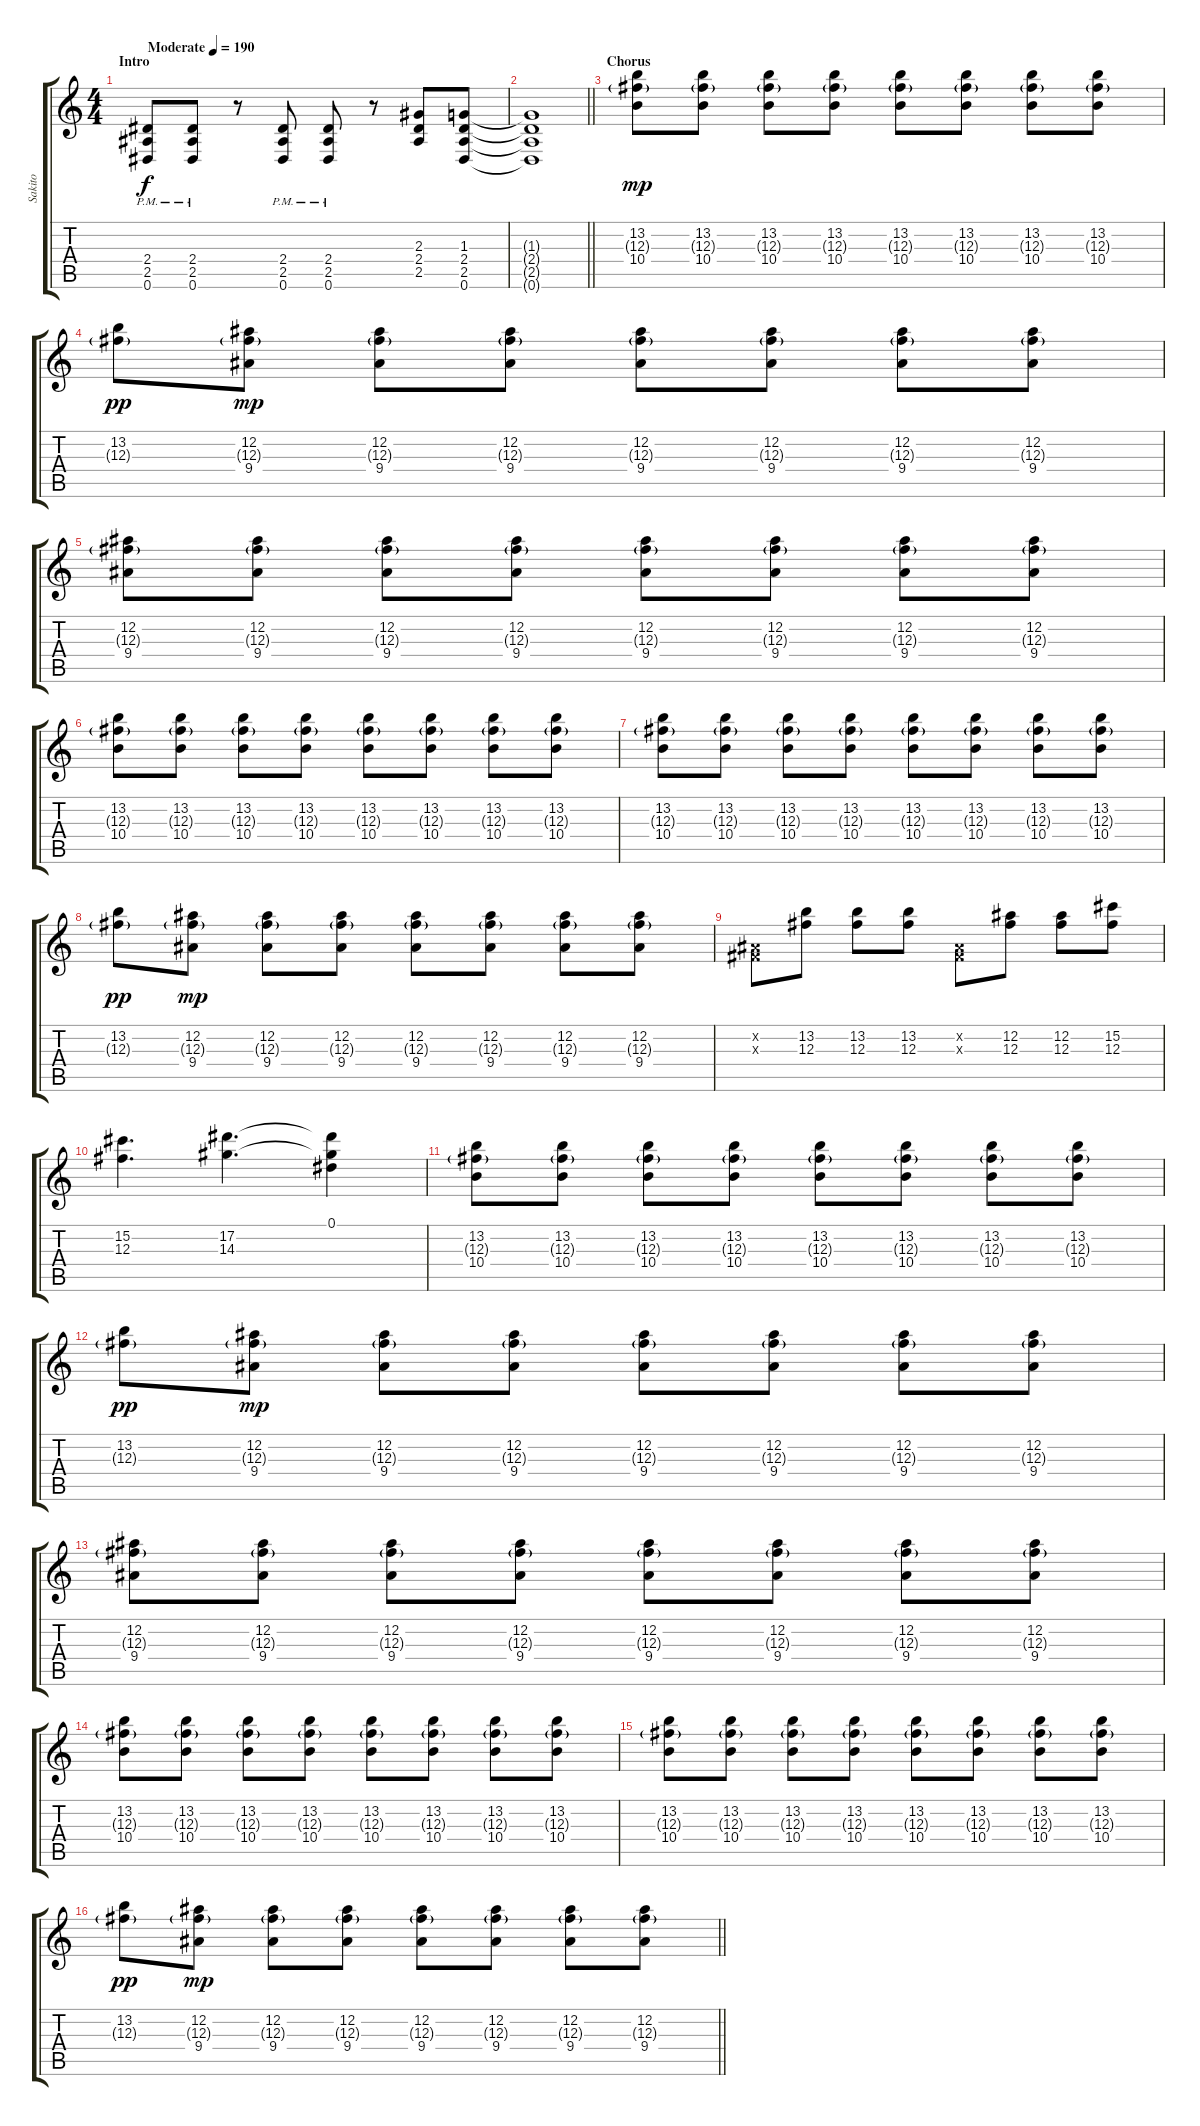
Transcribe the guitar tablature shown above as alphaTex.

\track ("Sakito " "Sakito ") {instrument overdrivenguitar}
\staff {score tabs}
\tuning (Eb4 Bb3 Gb3 Db3 Ab2 Eb2) {hide}
\ts (4 4)
\section ("" "Intro")
\tempo (190 "Moderate")
\clef g2
\ks c
(2.4{pm} 2.5{pm} 0.6{pm}).8{dy f instrument overdrivenguitar} (2.4{pm} 2.5{pm} 0.6{pm}).8 r.8 (2.4{pm} 2.5{pm} 0.6{pm}).8 (2.4{pm} 2.5{pm} 0.6{pm}).8 r.8 (2.3 2.4 2.5).8 (1.3 2.4 2.5 0.6).8 |
\barLineRight lightlight
(1.3{t} 2.4{t} 2.5{t} 0.6{t}).1 |
\section ("" "Chorus")
(13.2 12.3{g} 10.4).8{dy mp} (13.2 12.3{g} 10.4).8 (13.2 12.3{g} 10.4).8 (13.2 12.3{g} 10.4).8 (13.2 12.3{g} 10.4).8 (13.2 12.3{g} 10.4).8 (13.2 12.3{g} 10.4).8 (13.2 12.3{g} 10.4).8 |
(13.2 12.3{g}).8{dy pp} (12.2 12.3{g} 9.4).8{dy mp} (12.2 12.3{g} 9.4).8 (12.2 12.3{g} 9.4).8 (12.2 12.3{g} 9.4).8 (12.2 12.3{g} 9.4).8 (12.2 12.3{g} 9.4).8 (12.2 12.3{g} 9.4).8 |
(12.2 12.3{g} 9.4).8 (12.2 12.3{g} 9.4).8 (12.2 12.3{g} 9.4).8 (12.2 12.3{g} 9.4).8 (12.2 12.3{g} 9.4).8 (12.2 12.3{g} 9.4).8 (12.2 12.3{g} 9.4).8 (12.2 12.3{g} 9.4).8 |
(13.2 12.3{g} 10.4).8 (13.2 12.3{g} 10.4).8 (13.2 12.3{g} 10.4).8 (13.2 12.3{g} 10.4).8 (13.2 12.3{g} 10.4).8 (13.2 12.3{g} 10.4).8 (13.2 12.3{g} 10.4).8 (13.2 12.3{g} 10.4).8 |
(13.2 12.3{g} 10.4).8 (13.2 12.3{g} 10.4).8 (13.2 12.3{g} 10.4).8 (13.2 12.3{g} 10.4).8 (13.2 12.3{g} 10.4).8 (13.2 12.3{g} 10.4).8 (13.2 12.3{g} 10.4).8 (13.2 12.3{g} 10.4).8 |
(13.2 12.3{g}).8{dy pp} (12.2 12.3{g} 9.4).8{dy mp} (12.2 12.3{g} 9.4).8 (12.2 12.3{g} 9.4).8 (12.2 12.3{g} 9.4).8 (12.2 12.3{g} 9.4).8 (12.2 12.3{g} 9.4).8 (12.2 12.3{g} 9.4).8 |
(0.2{x} 0.3{x}).8 (13.2 12.3).8 (13.2 12.3).8 (13.2 12.3).8 (0.2{x} 0.3{x}).8 (12.2 12.3).8 (12.2 12.3).8 (15.2 12.3).8 |
(15.2 12.3).4{d} (17.2 14.3).4{d} (0.1 17.2{t} 14.3{t}).4 |
(13.2 12.3{g} 10.4).8 (13.2 12.3{g} 10.4).8 (13.2 12.3{g} 10.4).8 (13.2 12.3{g} 10.4).8 (13.2 12.3{g} 10.4).8 (13.2 12.3{g} 10.4).8 (13.2 12.3{g} 10.4).8 (13.2 12.3{g} 10.4).8 |
(13.2 12.3{g}).8{dy pp} (12.2 12.3{g} 9.4).8{dy mp} (12.2 12.3{g} 9.4).8 (12.2 12.3{g} 9.4).8 (12.2 12.3{g} 9.4).8 (12.2 12.3{g} 9.4).8 (12.2 12.3{g} 9.4).8 (12.2 12.3{g} 9.4).8 |
(12.2 12.3{g} 9.4).8 (12.2 12.3{g} 9.4).8 (12.2 12.3{g} 9.4).8 (12.2 12.3{g} 9.4).8 (12.2 12.3{g} 9.4).8 (12.2 12.3{g} 9.4).8 (12.2 12.3{g} 9.4).8 (12.2 12.3{g} 9.4).8 |
(13.2 12.3{g} 10.4).8 (13.2 12.3{g} 10.4).8 (13.2 12.3{g} 10.4).8 (13.2 12.3{g} 10.4).8 (13.2 12.3{g} 10.4).8 (13.2 12.3{g} 10.4).8 (13.2 12.3{g} 10.4).8 (13.2 12.3{g} 10.4).8 |
(13.2 12.3{g} 10.4).8 (13.2 12.3{g} 10.4).8 (13.2 12.3{g} 10.4).8 (13.2 12.3{g} 10.4).8 (13.2 12.3{g} 10.4).8 (13.2 12.3{g} 10.4).8 (13.2 12.3{g} 10.4).8 (13.2 12.3{g} 10.4).8 |
\barLineRight lightlight
(13.2 12.3{g}).8{dy pp} (12.2 12.3{g} 9.4).8{dy mp} (12.2 12.3{g} 9.4).8 (12.2 12.3{g} 9.4).8 (12.2 12.3{g} 9.4).8 (12.2 12.3{g} 9.4).8 (12.2 12.3{g} 9.4).8 (12.2 12.3{g} 9.4).8
